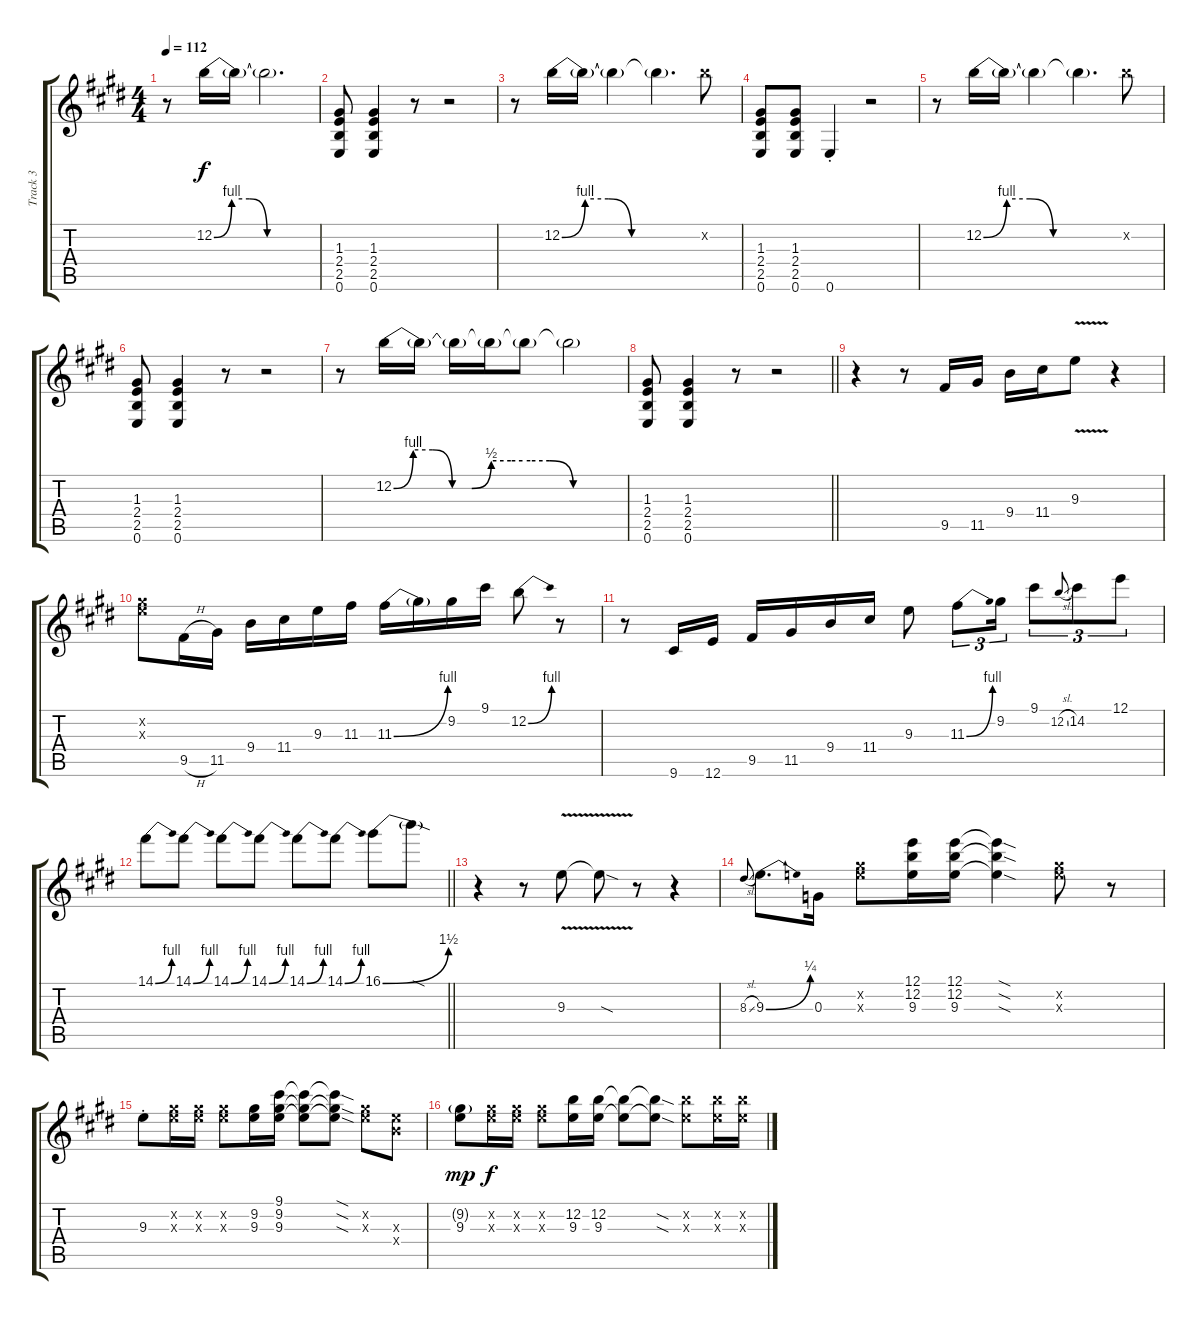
\track ("Track 3" "Track 3") {instrument overdrivenguitar}
\staff {score tabs}
\tuning (E4 B3 G3 D3 A2 E2) {hide}
\ts (4 4)
\tempo 112
\clef g2
\ks e
r.8{dy f} 12.2{be (custom 0 0 10 4 20 4 30 0 60 0)}.16 12.2{t}.16 12.2{t}.2{d} |
(1.3 2.4 2.5 0.6).8 (1.3 2.4 2.5 0.6).4 r.8 r.2 |
r.8 12.2{be (custom 0 0 10 4 20 4 30 0 60 0)}.16 12.2{t}.16 12.2{t}.4 12.2{t}.4{d} 12.2{x}.8 |
(1.3 2.4 2.5 0.6).8 (1.3 2.4 2.5 0.6).8 0.6{st}.4 r.2 |
r.8 12.2{be (custom 0 0 10 4 20 4 30 0 60 0)}.16 12.2{t}.16 12.2{t}.4 12.2{t}.4{d} 12.2{x}.8 |
(1.3 2.4 2.5 0.6).8 (1.3 2.4 2.5 0.6).4 r.8 r.2 |
r.8 12.2{be (custom 0 0 5 4 10 4 15 0 20 0 25 2 30 2 33 2 35 2 40 2 46 0 50 0 56 0 60 0)}.16 12.2{t}.16 12.2{t}.16 12.2{t}.16 12.2{t}.8 12.2{t}.2 |
\barLineRight lightlight
(1.3 2.4 2.5 0.6).8 (1.3 2.4 2.5 0.6).4 r.8 r.2 |
r.4{volume 7} r.8 9.5.16 11.5.16 9.4.16 11.4.16 9.3{v}.8 r.4 |
(9.2{x} 9.3{x}).8 9.5{h}.16 11.5.16 9.4.16 11.4.16 9.3.16 11.3.16 11.3{be (bend 0 0 60 4)}.16 11.3{t}.16 9.2.16 9.1.16 12.2{be (bend 0 0 60 4)}.8 r.8 |
r.8 9.6.16 12.6.16 9.5.16 11.5.16 9.4.16 11.4.16 9.3.8 11.3{be (bend 0 0 60 4)}.8{tu (3 2)} 9.2.16{tu (3 2)} 9.1.8{tu (3 2)} 12.2{sl}.8{gr onbeat} 14.2.8{tu (3 2)} 12.1.8{tu (3 2)} |
\barLineRight lightlight
14.1{be (bend 0 0 60 4)}.8 14.1{be (bend 0 0 60 4)}.8 14.1{be (bend 0 0 60 4)}.8 14.1{be (bend 0 0 60 4)}.8 14.1{be (bend 0 0 60 4)}.8 14.1{be (bend 0 0 60 4)}.8 16.1{be (bend 0 0 60 6)}.8 16.1{sod t}.8 |
r.4{volume 7} r.8 9.3{v}.8 9.3{sod t}.8 r.8 r.4 |
8.3{sl}.8{gr onbeat} 9.3{be (bend 0 0 60 1)}.8{d} 0.3.16 (9.2{x} 9.3{x}).8 (12.1 12.2 9.3).16 (12.1 12.2 9.3).16 (12.1{sod t} 12.2{sod t} 9.3{sod t}).4 (9.2{x} 9.3{x}).8 r.8 |
9.3{st}.8 (9.2{x} 9.3{x}).16 (9.2{x} 9.3{x}).16 (9.2{x} 9.3{x}).8 (9.2 9.3).16 (9.1 9.2 9.3).16 (9.1{t} 9.2{t} 9.3{t}).8 (9.1{sod t} 9.2{sod t} 9.3{sod t}).8 (9.2{x} 9.3{x}).8 (9.3{x} 9.4{x}).8 |
(9.2{g} 9.3).8{dy mp} (9.2{x} 9.3{x}).16{dy f} (9.2{x} 9.3{x}).16 (9.2{x} 9.3{x}).8 (12.2 9.3).16 (12.2 9.3).16 (12.2{t} 9.3{t}).8 (12.2{sod t} 9.3{sod t}).8 (12.2{x} 9.3{x}).8 (12.2{x} 9.3{x}).16 (12.2{x} 9.3{x}).16
